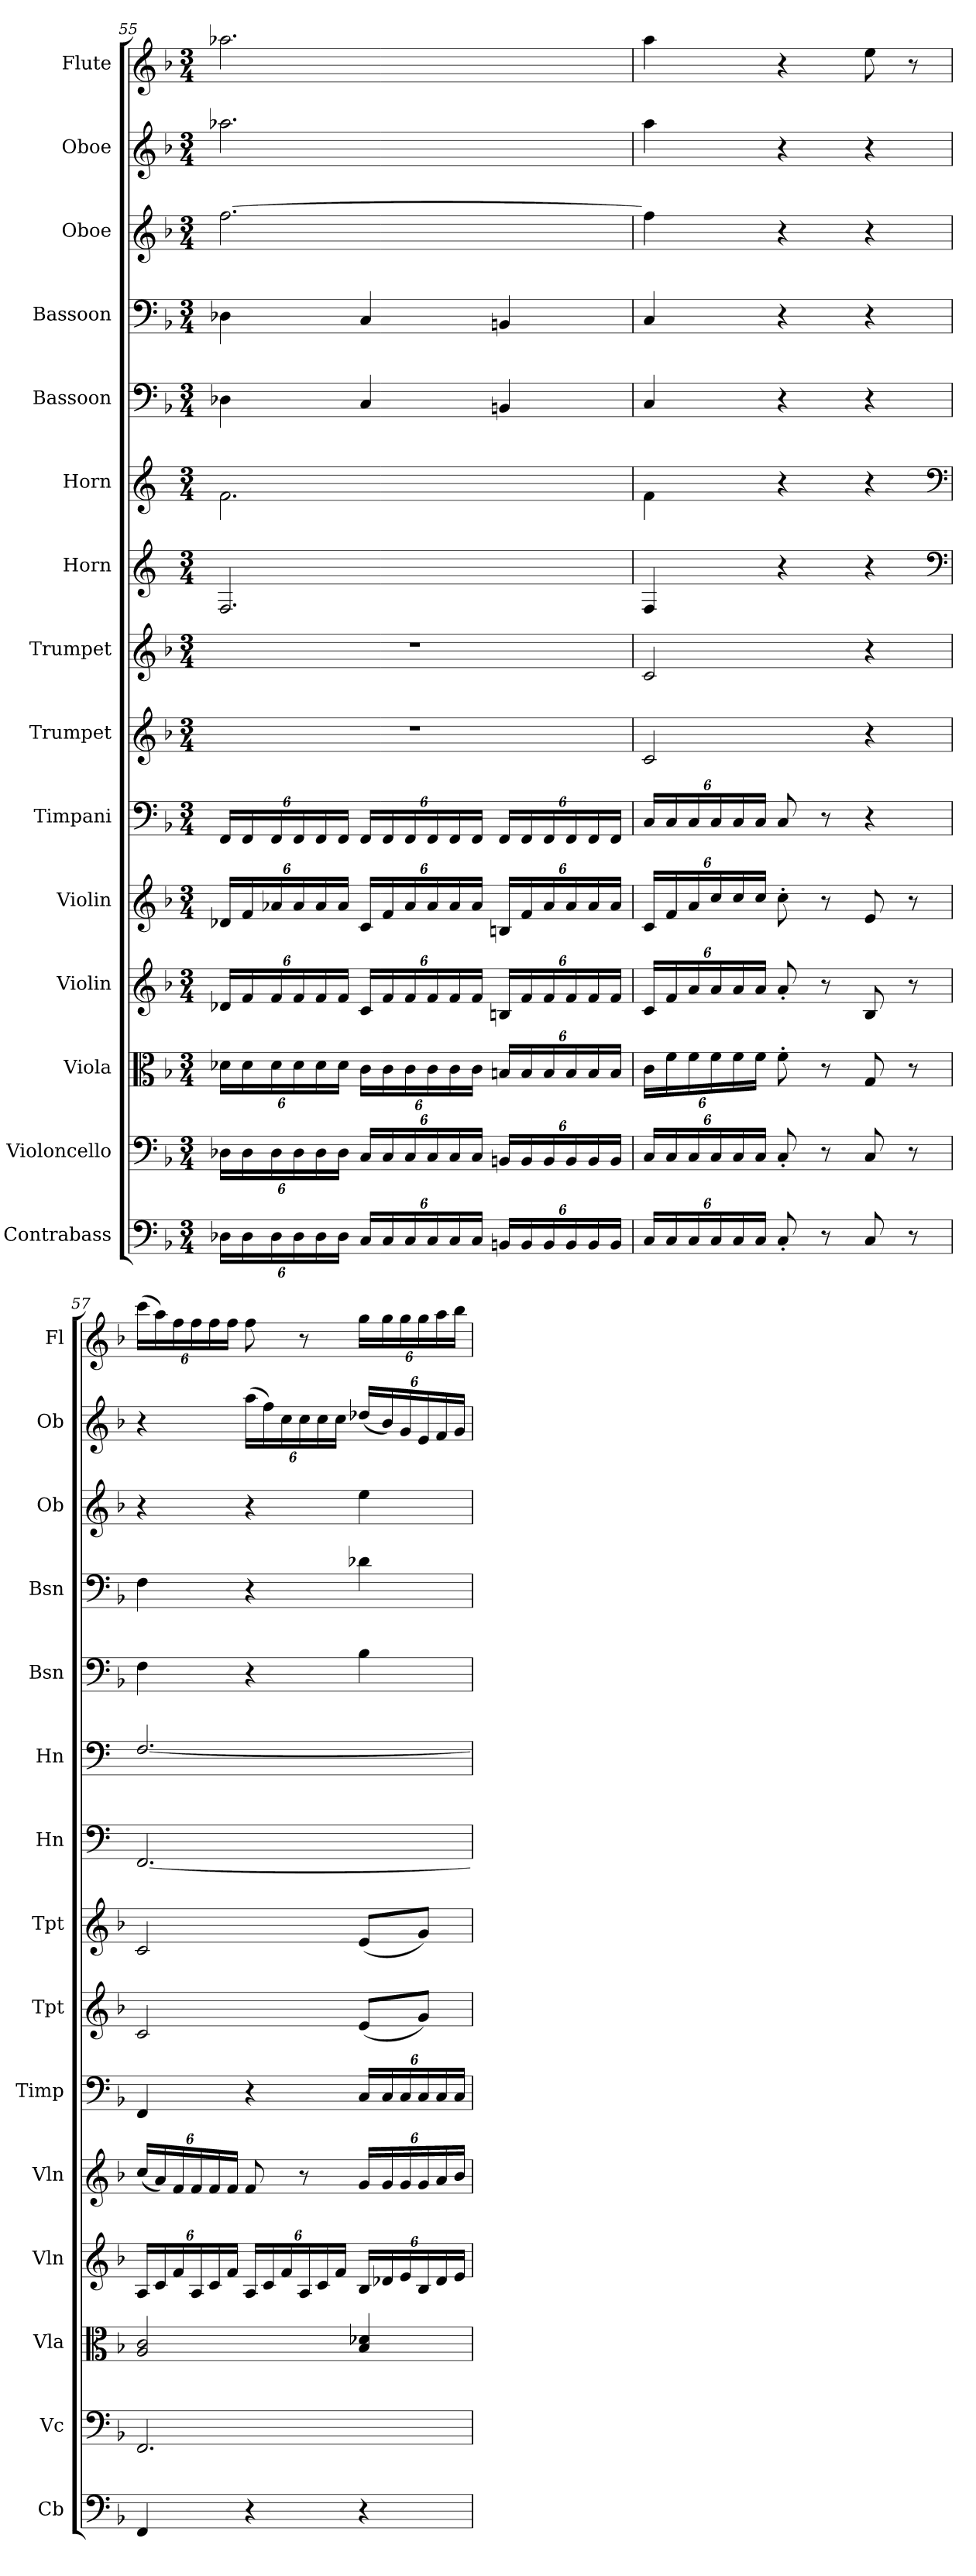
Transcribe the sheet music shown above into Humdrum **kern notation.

**kern	**kern	**kern	**kern	**kern	**kern	**kern	**kern	**kern	**kern	**kern	**kern	**kern	**kern	**kern
*part15	*part14	*part13	*part12	*part11	*part10	*part9	*part8	*part7	*part6	*part5	*part4	*part3	*part2	*part1
*staff15	*staff14	*staff13	*staff12	*staff11	*staff10	*staff9	*staff8	*staff7	*staff6	*staff5	*staff4	*staff3	*staff2	*staff1
*I"Contrabass	*I"Violoncello	*I"Viola	*I"Violin	*I"Violin	*I"Timpani	*I"Trumpet	*I"Trumpet	*I"Horn	*I"Horn	*I"Bassoon	*I"Bassoon	*I"Oboe	*I"Oboe	*I"Flute
*I'Cb	*I'Vc	*I'Vla	*I'Vln	*I'Vln	*I'Timp	*I'Tpt	*I'Tpt	*I'Hn	*I'Hn	*I'Bsn	*I'Bsn	*I'Ob	*I'Ob	*I'Fl
*clefF4	*clefF4	*clefC3	*clefG2	*clefG2	*clefF4	*clefG2	*clefG2	*clefG2	*clefG2	*clefF4	*clefF4	*clefG2	*clefG2	*clefG2
*k[b-]	*k[b-]	*k[b-]	*k[b-]	*k[b-]	*k[b-]	*k[b-]	*k[b-]	*k[]	*k[]	*k[b-]	*k[b-]	*k[b-]	*k[b-]	*k[b-]
*M3/4	*M3/4	*M3/4	*M3/4	*M3/4	*M3/4	*M3/4	*M3/4	*M3/4	*M3/4	*M3/4	*M3/4	*M3/4	*M3/4	*M3/4
=55	=55	=55	=55	=55	=55	=55	=55	=55	=55	=55	=55	=55	=55	=55
24D-X\LL	24D-X\LL	24d-X\LL	24d-X/LL	24d-X/LL	24FF/LL	2.r	2.r	2.F/	2.f\	4D-X\	4D-X\	[2.ff\	2.aa-X\	2.aa-X\
24D-\	24D-\	24d-\	24f/	24f/	24FF/	.	.	.	.	.	.	.	.	.
24D-\	24D-\	24d-\	24f/	24a-X/	24FF/	.	.	.	.	.	.	.	.	.
24D-\	24D-\	24d-\	24f/	24a-/	24FF/	.	.	.	.	.	.	.	.	.
24D-\	24D-\	24d-\	24f/	24a-/	24FF/	.	.	.	.	.	.	.	.	.
24D-\JJ	24D-\JJ	24d-\JJ	24f/JJ	24a-/JJ	24FF/JJ	.	.	.	.	.	.	.	.	.
24C/LL	24C/LL	24c\LL	24c/LL	24c/LL	24FF/LL	.	.	.	.	4C/	4C/	.	.	.
24C/	24C/	24c\	24f/	24f/	24FF/	.	.	.	.	.	.	.	.	.
24C/	24C/	24c\	24f/	24a-/	24FF/	.	.	.	.	.	.	.	.	.
24C/	24C/	24c\	24f/	24a-/	24FF/	.	.	.	.	.	.	.	.	.
24C/	24C/	24c\	24f/	24a-/	24FF/	.	.	.	.	.	.	.	.	.
24C/JJ	24C/JJ	24c\JJ	24f/JJ	24a-/JJ	24FF/JJ	.	.	.	.	.	.	.	.	.
24BBn/LL	24BBn/LL	24Bn/LL	24Bn/LL	24Bn/LL	24FF/LL	.	.	.	.	4BBn/	4BBn/	.	.	.
24BB/	24BB/	24B/	24f/	24f/	24FF/	.	.	.	.	.	.	.	.	.
24BB/	24BB/	24B/	24f/	24a-/	24FF/	.	.	.	.	.	.	.	.	.
24BB/	24BB/	24B/	24f/	24a-/	24FF/	.	.	.	.	.	.	.	.	.
24BB/	24BB/	24B/	24f/	24a-/	24FF/	.	.	.	.	.	.	.	.	.
24BB/JJ	24BB/JJ	24B/JJ	24f/JJ	24a-/JJ	24FF/JJ	.	.	.	.	.	.	.	.	.
=56	=56	=56	=56	=56	=56	=56	=56	=56	=56	=56	=56	=56	=56	=56
24C/LL	24C/LL	24c\LL	24c/LL	24c/LL	24C/LL	2c/	2c/	4F/	4f\	4C/	4C/	4ff\]	4aa\	4aa\
24C/	24C/	24f\	24f/	24f/	24C/	.	.	.	.	.	.	.	.	.
24C/	24C/	24f\	24a/	24a/	24C/	.	.	.	.	.	.	.	.	.
24C/	24C/	24f\	24a/	24cc/	24C/	.	.	.	.	.	.	.	.	.
24C/	24C/	24f\	24a/	24cc/	24C/	.	.	.	.	.	.	.	.	.
24C/JJ	24C/JJ	24f\JJ	24a/JJ	24cc/JJ	24C/JJ	.	.	.	.	.	.	.	.	.
8C'/	8C'/	8f'\	8a'/	8cc'\	8C/	.	.	4r	4r	4r	4r	4r	4r	4r
8r	8r	8r	8r	8r	8r	.	.	.	.	.	.	.	.	.
8C/	8C/	8G/	8B-/	8e/	4r	4r	4r	4r	4r	4r	4r	4r	4r	8ee\
8r	8r	8r	8r	8r	.	.	.	.	.	.	.	.	.	8r
*	*	*	*	*	*	*	*	*clefF4	*clefF4	*	*	*	*	*
=57	=57	=57	=57	=57	=57	=57	=57	=57	=57	=57	=57	=57	=57	=57
4FF/	2.FF/	2A/ 2c/	24A/LL	(24cc/LL	4FF/	2c/	2c/	[2.FF/	[2.F/	4F\	4F\	4r	4r	(24ccc\LL
.	.	.	24c/	24a/)	.	.	.	.	.	.	.	.	.	24aa\)
.	.	.	24f/	24f/	.	.	.	.	.	.	.	.	.	24ff\
.	.	.	24A/	24f/	.	.	.	.	.	.	.	.	.	24ff\
.	.	.	24c/	24f/	.	.	.	.	.	.	.	.	.	24ff\
.	.	.	24f/JJ	24f/JJ	.	.	.	.	.	.	.	.	.	24ff\JJ
4r	.	.	24A/LL	8f/	4r	.	.	.	.	4r	4r	4r	(24aa\LL	8ff\
.	.	.	24c/	.	.	.	.	.	.	.	.	.	24ff\)	.
.	.	.	24f/	.	.	.	.	.	.	.	.	.	24cc\	.
.	.	.	24A/	8r	.	.	.	.	.	.	.	.	24cc\	8r
.	.	.	24c/	.	.	.	.	.	.	.	.	.	24cc\	.
.	.	.	24f/JJ	.	.	.	.	.	.	.	.	.	24cc\JJ	.
4r	.	4B-/ 4d-X/	24B-/LL	24g/LL	24C/LL	(8e/L	(8e/L	.	.	4B-\	4d-X\	4ee\	(24dd-X/LL	24gg\LL
.	.	.	24d-X/	24g/	24C/	.	.	.	.	.	.	.	24b-/)	24gg\
.	.	.	24e/	24g/	24C/	.	.	.	.	.	.	.	24g/	24gg\
.	.	.	24B-/	24g/	24C/	8g/J)	8g/J)	.	.	.	.	.	24e/	24gg\
.	.	.	24d-/	24a/	24C/	.	.	.	.	.	.	.	24f/	24aa\
.	.	.	24e/JJ	24b-/JJ	24C/JJ	.	.	.	.	.	.	.	24g/JJ	24bb-\JJ
=	=	=	=	=	=	=	=	=	=	=	=	=	=	=
*-	*-	*-	*-	*-	*-	*-	*-	*-	*-	*-	*-	*-	*-	*-
